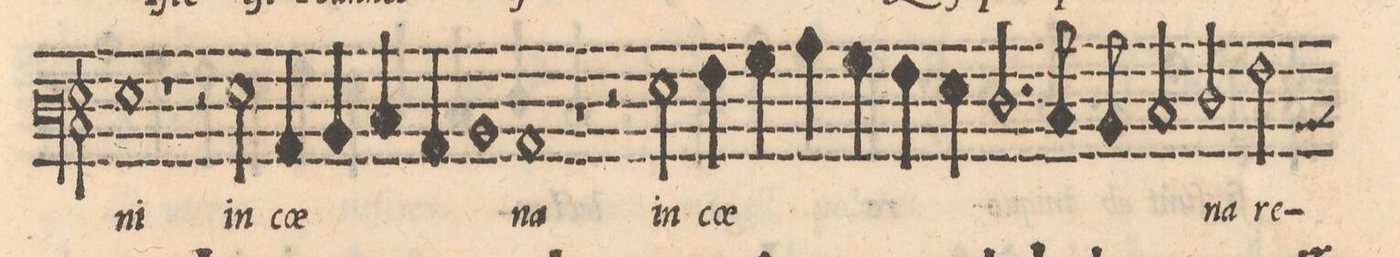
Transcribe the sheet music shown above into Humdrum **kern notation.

**kern	**text
*I"BASSVS	*
*clefF3	*
*k[]	*
*met(C|)	*
*M2/1	*
*	*custos:d
1G	-ni
=27-	=27-
1r	.
2r	.
2G\	in
=28-	=28-
4C/	cœ-
4D/	.
4E/	.
4C/	.
1D	.
=29-	=29-
1C	-na
1r	.
=30-	=30-
2r	.
2G\	in
4A\	cœ-
4Bny\	.
4c\	.
4Bny\	.
=31-	=31-
4A\	.
4G\	.
2.Fny/	.
8E/	.
8D/	.
2E/	.
=32-	=32-
2F/	-na
*custos:D	*
2A\	re-
*-	*-
